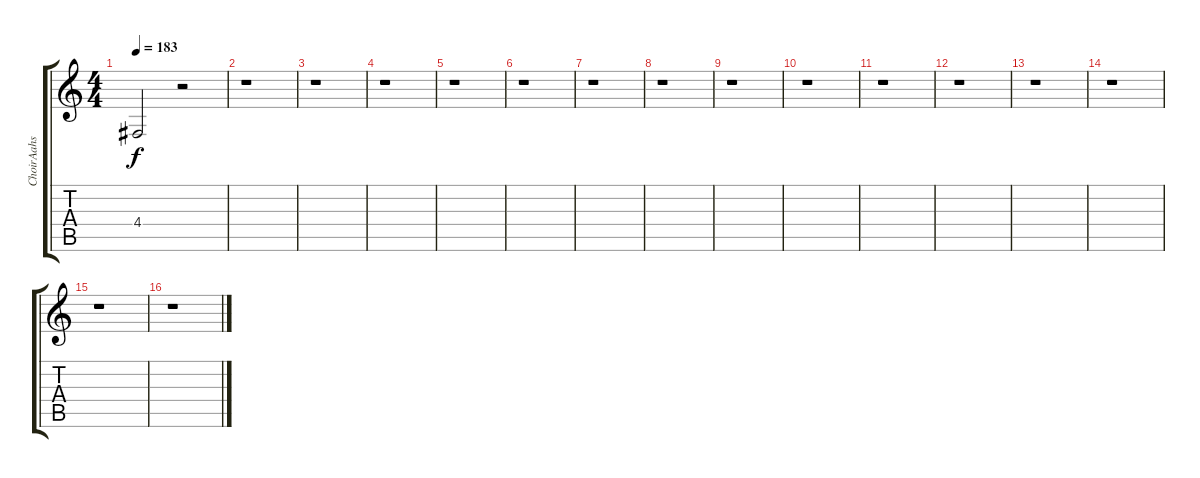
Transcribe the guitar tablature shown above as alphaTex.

\track ("ChoirAahs" "ChoirAahs") {instrument choiraahs}
\staff {score tabs}
\tuning (E4 B3 G3 D3 A2 E2) {hide}
\ts (4 4)
\tempo 183
\clef g2
\ks c
4.4{t}.2{dy f} r.2 |
r.1 |
r.1 |
r.1 |
r.1 |
r.1 |
r.1 |
r.1 |
r.1 |
r.1 |
r.1 |
r.1 |
r.1 |
r.1 |
r.1 |
r.1
